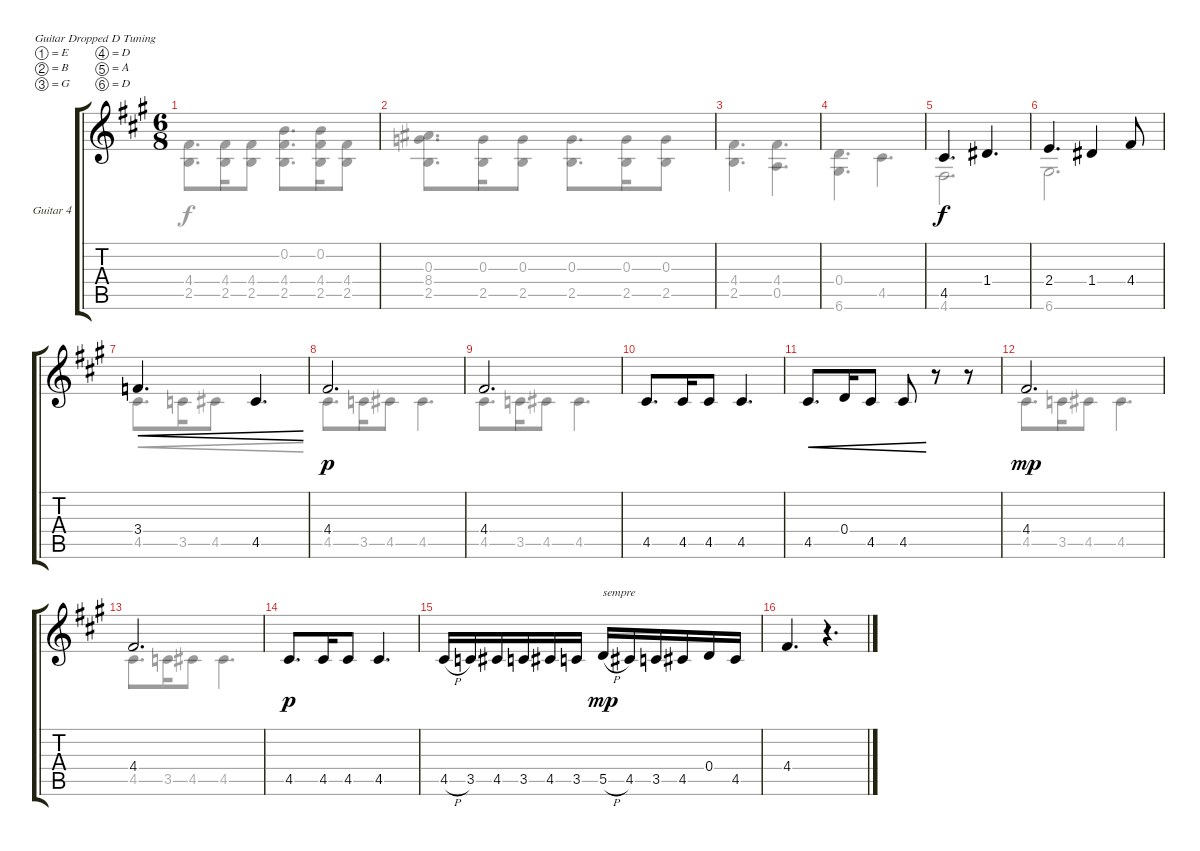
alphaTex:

\defaultSystemsLayout 4
\bracketExtendMode groupsimilarinstruments
\firstSystemTrackNameOrientation horizontal
\otherSystemsTrackNameOrientation horizontal
\track ("Guitar 4" "Guitar 4") {instrument acousticguitarnylon}
\staff {score tabs}
\tuning (E4 B3 G3 D3 A2 D2)
\voice
\ts (6 8)
\tempo (120 hide)
\clef g2
\ks a
|
|
|
|
4.5.4{d} 1.4.4{d dy f} |
\scale
0.46973 2.4.4{d} 1.4.4 4.4.8 |
\scale
0.530558 3.4.4{d cre} 4.5.4{d cre} |
\scale
0.434164 4.4.2{d dy p} |
\scale
0.331658 4.4.2{d} |
\scale
0.205177
\scale
0.233732 4.5.8{d} 4.5.16 4.5.8 4.5.4{d} |
\scale
0.167166
\scale
0.508425 4.5.8{d cre} 0.4.16{cre} 4.5.8{cre} 4.5.8{cre} r.8 r.8 |
\scale
0.230968
\scale
0.491965 4.4.2{d dy mp} |
\scale
0.235272
\scale
0.55066 4.4.2{d} |
\scale
0.161628
\scale
0.448742 4.5.8{d dy p} 4.5.16 4.5.8 4.5.4{d} |
\scale
0.8126 4.5{h}.16 3.5.16 4.5.16 3.5.16 4.5.16 3.5.16 5.5{h}.16{txt "sempre" dy mp} 4.5.16 3.5.16 4.5.16 0.4.16 4.5.16 |
\scale
0.187468 4.4.4{d} r.4{d}
\voice
\clef g2
\ottava regular
\simile none
\ks a
(2.5 4.4).8{d dy f} (2.5 4.4).16 (2.5 4.4).8 (2.5 4.4 0.2).8{d} (2.5 4.4 0.2).16 (2.5 4.4).8 |
(2.5 0.3 8.4).8{d} (2.5 0.3).16 (2.5 0.3).8 (2.5 0.3).8{d} (2.5 0.3).16 (2.5 0.3).8 |
(2.5 4.4).4{d} (0.5 4.4).4{d} |
(6.6 0.4).4{d} 4.5.4{d} |
4.6.2{d} |
\scale
0.46973 6.6.2{d} |
\scale
0.530558 4.5.8{d cre} 3.5.16{cre} 4.5.8{cre} |
\scale
0.434164 4.5.8{d dy p} 3.5.16 4.5.8 4.5.4{d} |
\scale
0.331658 4.5.8{d} 3.5.16 4.5.8 4.5.4{d} |
\scale
0.233732 |
\scale
0.508425 |
\scale
0.491965 4.5.8{d dy mp} 3.5.16 4.5.8 4.5.4{d} |
\scale
0.55066 4.5.8{d} 3.5.16 4.5.8 4.5.4{d} |
\scale
0.448742 |
\scale
0.8126 |
\scale
0.187468
